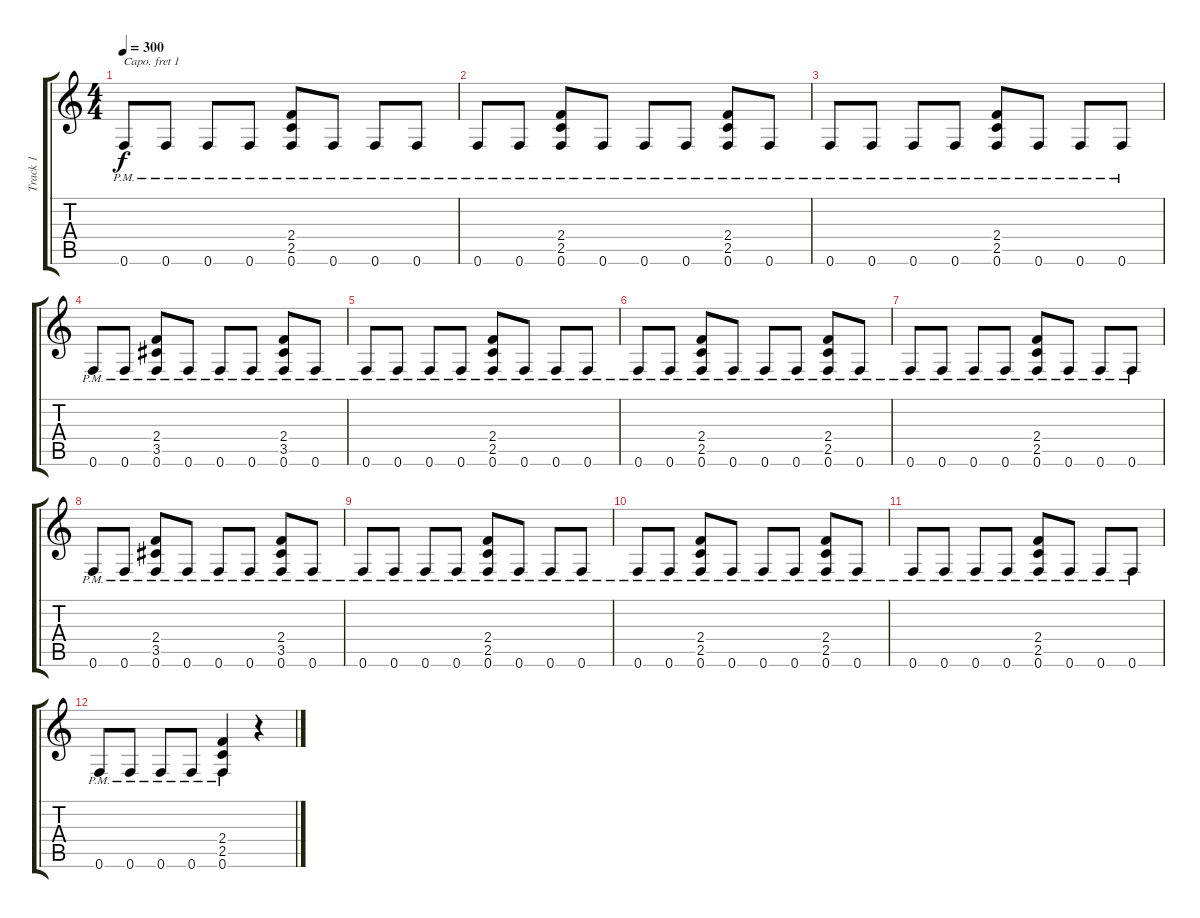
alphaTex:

\track ("Track 1" "Track 1") {instrument overdrivenguitar}
\staff {score tabs}
\capo 1
\tuning (E4 B3 G3 D3 A2 E2) {hide}
\ts (4 4)
\tempo 300
\clef g2
\ks c
0.6{pm}.8{dy f} 0.6{pm}.8 0.6{pm}.8 0.6{pm}.8 (2.4{pm} 2.5{pm} 0.6{pm}).8 0.6{pm}.8 0.6{pm}.8 0.6{pm}.8 |
0.6{pm}.8 0.6{pm}.8 (2.4{pm} 2.5{pm} 0.6{pm}).8 0.6{pm}.8 0.6{pm}.8 0.6{pm}.8 (2.4{pm} 2.5{pm} 0.6{pm}).8 0.6{pm}.8 |
0.6{pm}.8 0.6{pm}.8 0.6{pm}.8 0.6{pm}.8 (2.4{pm} 2.5{pm} 0.6{pm}).8 0.6{pm}.8 0.6{pm}.8 0.6{pm}.8 |
0.6{pm}.8 0.6{pm}.8 (2.4{pm} 3.5{pm} 0.6{pm}).8 0.6{pm}.8 0.6{pm}.8 0.6{pm}.8 (2.4{pm} 3.5{pm} 0.6{pm}).8 0.6{pm}.8 |
0.6{pm}.8 0.6{pm}.8 0.6{pm}.8 0.6{pm}.8 (2.4{pm} 2.5{pm} 0.6{pm}).8 0.6{pm}.8 0.6{pm}.8 0.6{pm}.8 |
0.6{pm}.8 0.6{pm}.8 (2.4{pm} 2.5{pm} 0.6{pm}).8 0.6{pm}.8 0.6{pm}.8 0.6{pm}.8 (2.4{pm} 2.5{pm} 0.6{pm}).8 0.6{pm}.8 |
0.6{pm}.8 0.6{pm}.8 0.6{pm}.8 0.6{pm}.8 (2.4{pm} 2.5{pm} 0.6{pm}).8 0.6{pm}.8 0.6{pm}.8 0.6{pm}.8 |
0.6{pm}.8 0.6{pm}.8 (2.4{pm} 3.5{pm} 0.6{pm}).8 0.6{pm}.8 0.6{pm}.8 0.6{pm}.8 (2.4{pm} 3.5{pm} 0.6{pm}).8 0.6{pm}.8 |
0.6{pm}.8 0.6{pm}.8 0.6{pm}.8 0.6{pm}.8 (2.4{pm} 2.5{pm} 0.6{pm}).8 0.6{pm}.8 0.6{pm}.8 0.6{pm}.8 |
0.6{pm}.8 0.6{pm}.8 (2.4{pm} 2.5{pm} 0.6{pm}).8 0.6{pm}.8 0.6{pm}.8 0.6{pm}.8 (2.4{pm} 2.5{pm} 0.6{pm}).8 0.6{pm}.8 |
0.6{pm}.8 0.6{pm}.8 0.6{pm}.8 0.6{pm}.8 (2.4{pm} 2.5{pm} 0.6{pm}).8 0.6{pm}.8 0.6{pm}.8 0.6{pm}.8 |
0.6{pm}.8 0.6{pm}.8 0.6{pm}.8 0.6{pm}.8 (2.4 2.5 0.6{pm}).4 r.4
